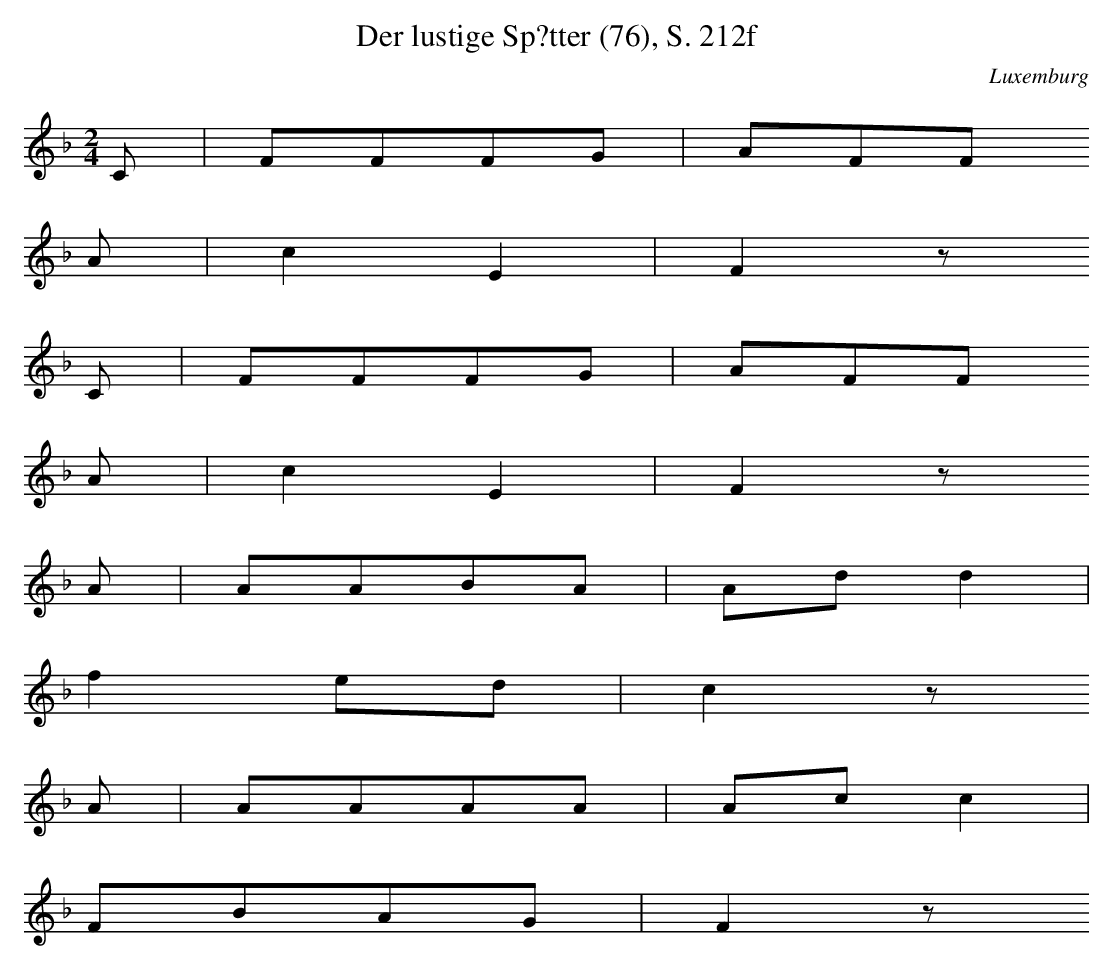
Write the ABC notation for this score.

X:1
T: Der lustige Sp?tter (76), S. 212f
O: Luxemburg
M: 2/4
L: 1/8
K: F
C | FFFG | AFF
A | c2E2 | F2z
C | FFFG | AFF
A | c2E2 | F2z
A | AABA | Add2 |
f2ed | c2z
A | AAAA | Acc2 |
FBAG | F2z
